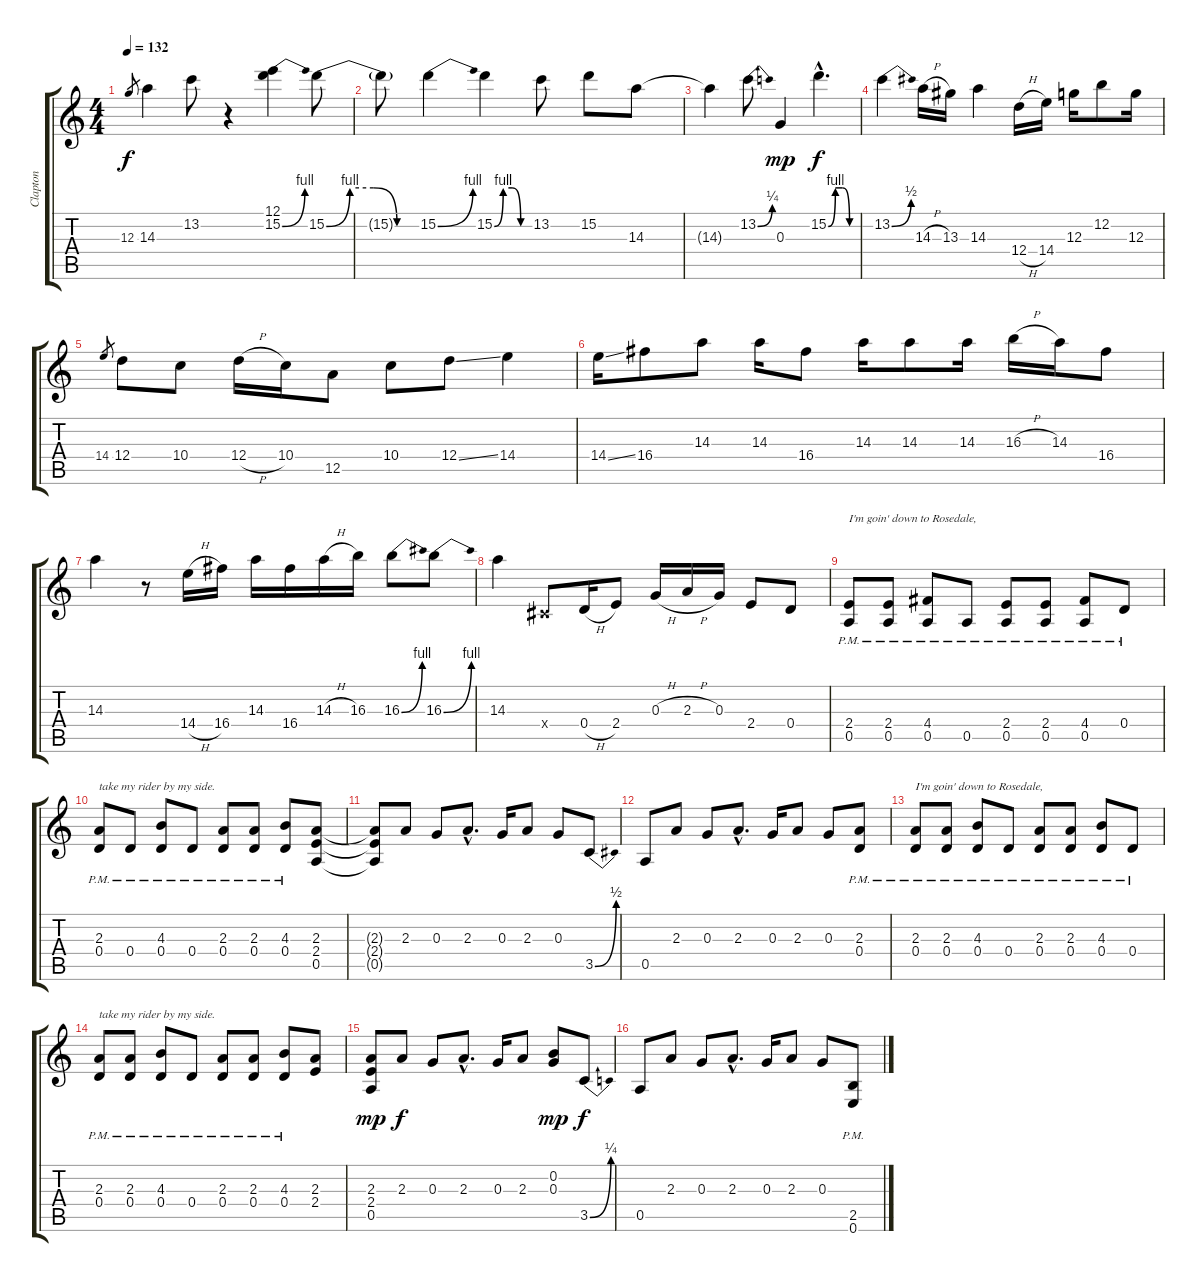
\track ("Clapton" "Clapton") {instrument overdrivenguitar}
\staff {score tabs}
\tuning (E4 B3 G3 D3 A2 E2) {hide}
\ts (4 4)
\tempo 132
\clef g2
\ks c
12.3.8{gr dy f} 14.3.4 13.2.8 r.4 (12.1 15.2{be (bend 0 0 60 4)}).4 15.2{be (custom 0 0 15 4 30 4 45 0 60 0)}.8 |
15.2{t}.8 15.2{be (bend 0 0 60 4)}.4 15.2{be (custom 0 0 15 4 30 4 45 0 60 0)}.4 13.2.8 15.2.8 14.3.8 |
14.3{t}.4 13.2{be (bend 0 0 60 1)}.8 0.3.4{dy mp} 15.2{be (custom 0 0 15 4 30 4 45 0 60 0) hac}.4{d dy f} |
13.2{be (bend 0 0 60 2)}.4 14.3{h}.16 13.3.16 14.3.4 12.4{h}.16 14.4.16 12.3.16 12.2.8 12.3.16 |
14.4.8{gr} 12.4.8 10.4.8 12.4{h}.16 10.4.16 12.5.8 10.4.8 12.4{ss}.8 14.4.4 |
14.4{ss}.16 16.4.8 14.3.8 14.3.16 16.4.8 14.3.16 14.3.8 14.3.16 16.3{h}.16 14.3.16 16.4.8 |
14.3.4 r.8 14.4{h}.16 16.4.16 14.3.16 16.4.16 14.3{h}.16 16.3.16 16.3{be (bend 0 0 60 4)}.8 16.3{be (bend 0 0 60 4)}.8 |
14.3.4 -1.4{x}.8 0.4{h}.16 2.4.8 0.3{h}.16 2.3{h}.16 0.3.16 2.4.8 0.4.8 |
(2.4{pm} 0.5{pm}).8{txt "I'm goin' down to Rosedale," volume 8} (2.4{pm} 0.5{pm}).8 (4.4{pm} 0.5{pm}).8 0.5{pm}.8 (2.4{pm} 0.5{pm}).8 (2.4{pm} 0.5{pm}).8 (4.4{pm} 0.5{pm}).8 0.4{pm}.8 |
(2.3{pm} 0.4{pm}).8{txt "take my rider by my side."} 0.4{pm}.8 (4.3{pm} 0.4{pm}).8 0.4{pm}.8 (2.3{pm} 0.4{pm}).8 (2.3{pm} 0.4{pm}).8 (4.3{pm} 0.4{pm}).8 (2.3 2.4 0.5).8{volume 16} |
(2.3{t} 2.4{t} 0.5{t}).8 2.3.8 0.3.8 2.3{hac}.8{d} 0.3.16 2.3.8 0.3.8 3.5{be (bend 0 0 60 2)}.8 |
0.5.8 2.3.8 0.3.8 2.3{hac}.8{d} 0.3.16 2.3.8 0.3.8 (2.3{pm} 0.4{pm}).8{volume 8} |
(2.3{pm} 0.4{pm}).8{txt "I'm goin' down to Rosedale,"} (2.3{pm} 0.4{pm}).8 (4.3{pm} 0.4{pm}).8 0.4{pm}.8 (2.3{pm} 0.4{pm}).8 (2.3{pm} 0.4{pm}).8 (4.3{pm} 0.4{pm}).8 0.4{pm}.8 |
(2.3{pm} 0.4{pm}).8{txt "take my rider by my side."} (2.3{pm} 0.4{pm}).8 (4.3{pm} 0.4{pm}).8 0.4{pm}.8 (2.3{pm} 0.4{pm}).8 (2.3{pm} 0.4{pm}).8 (4.3{pm} 0.4{pm}).8 (2.3 2.4).8{volume 16} |
(2.3 2.4 0.5).8{dy mp} 2.3.8{dy f} 0.3.8 2.3{hac}.8{d} 0.3.16 2.3.8 (0.2 0.3).8{dy mp} 3.5{be (bend 0 0 60 1)}.8{dy f} |
0.5.8 2.3.8 0.3.8 2.3{hac}.8{d} 0.3.16 2.3.8 0.3.8 (2.5{pm} 0.6{pm}).8{volume 8}
